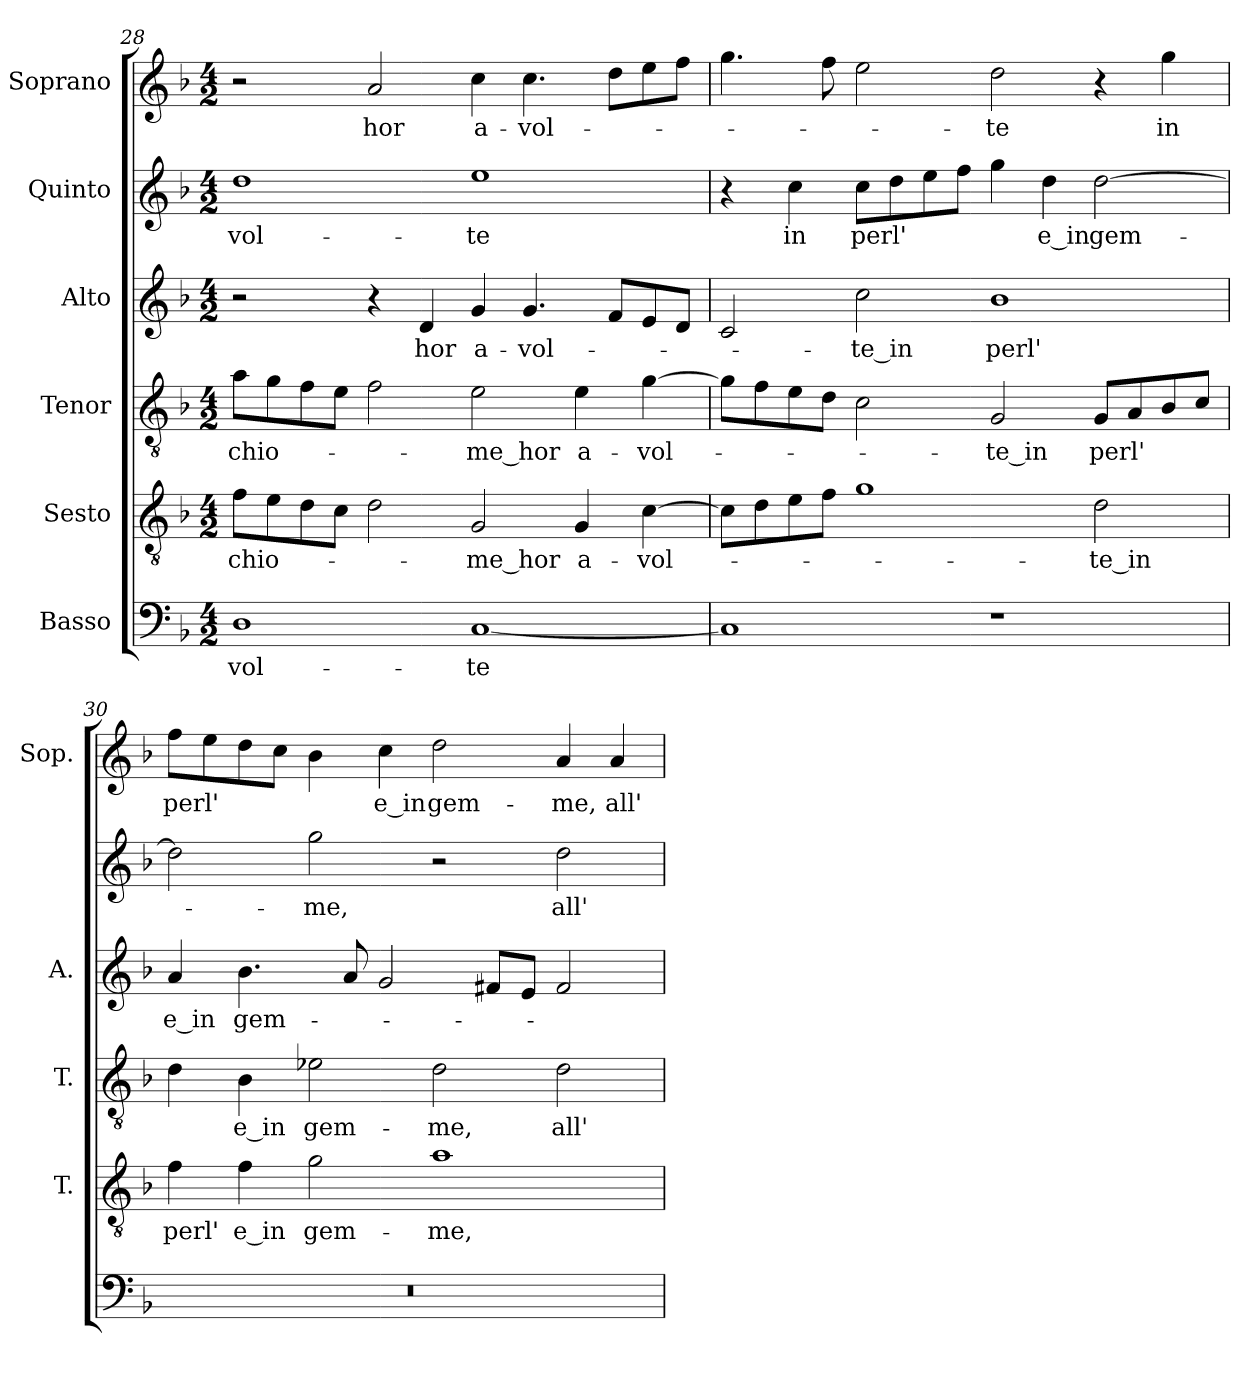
**kern	**text	**kern	**text	**kern	**text	**kern	**text	**kern	**text	**kern	**text
*part6	*part6	*part5	*part5	*part4	*part4	*part3	*part3	*part2	*part2	*part1	*part1
*staff6	*staff6	*staff5	*staff5	*staff4	*staff4	*staff3	*staff3	*staff2	*staff2	*staff1	*staff1
*I"Basso	*	*I"Sesto	*	*I"Tenor	*	*I"Alto	*	*I"Quinto	*	*I"Soprano	*
*	*	*I'T.	*	*I'T.	*	*I'A.	*	*	*	*I'Sop.	*
*clefF4	*	*clefGv2	*	*clefGv2	*	*clefG2	*	*clefG2	*	*clefG2	*
*	*	*ITrd7c12	*	*ITrd7c12	*	*	*	*	*	*	*
*k[b-]	*	*k[b-]	*	*k[b-]	*	*k[b-]	*	*k[b-]	*	*k[b-]	*
*F:	*	*F:	*	*F:	*	*F:	*	*F:	*	*F:	*
*M4/2	*	*M4/2	*	*M4/2	*	*M4/2	*	*M4/2	*	*M4/2	*
=28	=28	=28	=28	=28	=28	=28	=28	=28	=28	=28	=28
!	!LO:LY:b:color=#000000	!	!	!	!	!	!	!	!	!	!
!	!	!	!LO:LY:b:color=#000000	!	!	!	!	!	!	!	!
!	!	!	!	!	!LO:LY:b:color=#000000	!	!	!	!	!	!
!	!	!	!	!	!	!	!	!	!LO:LY:b:color=#000000	!	!
1Di	-vol-	8Fi\L	chio-	8Ai\L	chio-	2r	.	1ddi	-vol-	2r	.
.	.	8Ei\	.	8Gi\	.	.	.	.	.	.	.
.	.	8Di\	.	8Fi\	.	.	.	.	.	.	.
.	.	8Ci\J	.	8Ei\J	.	.	.	.	.	.	.
!	!	!	!	!	!	!	!	!	!	!	!LO:LY:b:color=#000000
.	.	2Di\	.	2Fi\	.	4r	.	.	.	2ai/	hor
!	!	!	!	!	!	!	!LO:LY:b:color=#000000	!	!	!	!
.	.	.	.	.	.	4di/	hor	.	.	.	.
!	!LO:LY:b:color=#000000	!	!	!	!	!	!	!	!	!	!
!	!	!	!LO:LY:b:color=#000000	!	!	!	!	!	!	!	!
!	!	!	!	!	!LO:LY:b:color=#000000	!	!	!	!	!	!
!	!	!	!	!	!	!	!LO:LY:b:color=#000000	!	!	!	!
!	!	!	!	!	!	!	!	!	!LO:LY:b:color=#000000	!	!
!	!	!	!	!	!	!	!	!	!	!	!LO:LY:b:color=#000000
[1Ci	-te	2GGi/	-me_hor	2Ei\	-me_hor	4gi/	a-	1eei	-te	4cci\	a-
!	!	!	!	!	!	!	!LO:LY:b:color=#000000	!	!	!	!
!	!	!	!	!	!	!	!	!	!	!	!LO:LY:b:color=#000000
.	.	.	.	.	.	4.gi/	-vol-	.	.	4.cci\	-vol-
!	!	!	!LO:LY:b:color=#000000	!	!	!	!	!	!	!	!
!	!	!	!	!	!LO:LY:b:color=#000000	!	!	!	!	!	!
.	.	4GGi/	a-	4Ei\	a-	.	.	.	.	.	.
.	.	.	.	.	.	8fi/L	.	.	.	8ddi\L	.
!	!	!	!LO:LY:b:color=#000000	!	!	!	!	!	!	!	!
!	!	!	!	!	!LO:LY:b:color=#000000	!	!	!	!	!	!
.	.	[4Ci\	-vol-	[4Gi\	-vol-	8ei/	.	.	.	8eei\	.
.	.	.	.	.	.	8di/J	.	.	.	8ffi\J	.
!!LO:LB:g=z
=29	=29	=29	=29	=29	=29	=29	=29	=29	=29	=29	=29
1Ci]	.	8Ci\L]	.	8Gi\L]	.	2ci/	.	4r	.	4.ggi\	.
.	.	8Di\	.	8Fi\	.	.	.	.	.	.	.
!	!	!	!	!	!	!	!	!	!LO:LY:b:color=#000000	!	!
.	.	8Ei\	.	8Ei\	.	.	.	4cci\	in	.	.
.	.	8Fi\J	.	8Di\J	.	.	.	.	.	8ffi\	.
!	!	!	!	!	!	!	!LO:LY:b:color=#000000	!	!	!	!
!	!	!	!	!	!	!	!	!	!LO:LY:b:color=#000000	!	!
.	.	1Gi	.	2Ci\	.	2cci\	-te_in	8cci\L	perl'	2eei\	.
.	.	.	.	.	.	.	.	8ddi\	.	.	.
.	.	.	.	.	.	.	.	8eei\	.	.	.
.	.	.	.	.	.	.	.	8ffi\J	.	.	.
!	!	!	!	!	!LO:LY:b:color=#000000	!	!	!	!	!	!
!	!	!	!	!	!	!	!LO:LY:b:color=#000000	!	!	!	!
!	!	!	!	!	!	!	!	!	!	!	!LO:LY:b:color=#000000
1r	.	.	.	2GGi/	-te_in	1b-i	perl'	4ggi\	.	2ddi\	-te
!	!	!	!	!	!	!	!	!	!LO:LY:b:color=#000000	!	!
.	.	.	.	.	.	.	.	4ddi\	e_in	.	.
!	!	!	!LO:LY:b:color=#000000	!	!	!	!	!	!	!	!
!	!	!	!	!	!LO:LY:b:color=#000000	!	!	!	!	!	!
!	!	!	!	!	!	!	!	!	!LO:LY:b:color=#000000	!	!
.	.	2Di\	-te_in	8GGi/L	perl'	.	.	[2ddi\	gem-	4r	.
.	.	.	.	8AAi/	.	.	.	.	.	.	.
!	!	!	!	!	!	!	!	!	!	!	!LO:LY:b:color=#000000
.	.	.	.	8BB-i/	.	.	.	.	.	4ggi\	in
.	.	.	.	8Ci/J	.	.	.	.	.	.	.
=30	=30	=30	=30	=30	=30	=30	=30	=30	=30	=30	=30
!LO:N:vis=1	!	!	!	!	!	!	!	!	!	!	!
!	!	!	!LO:LY:b:color=#000000	!	!	!	!	!	!	!	!
!	!	!	!	!	!	!	!LO:LY:b:color=#000000	!	!	!	!
!	!	!	!	!	!	!	!	!	!	!	!LO:LY:b:color=#000000
0r	.	4Fi\	perl'	4Di\	.	4ai/	e_in	2ddi\]	.	8ffi\L	perl'
.	.	.	.	.	.	.	.	.	.	8eei\	.
!	!	!	!LO:LY:b:color=#000000	!	!	!	!	!	!	!	!
!	!	!	!	!	!LO:LY:b:color=#000000	!	!	!	!	!	!
!	!	!	!	!	!	!	!LO:LY:b:color=#000000	!	!	!	!
.	.	4Fi\	e_in	4BB-i\	e_in	4.b-i\	gem-	.	.	8ddi\	.
.	.	.	.	.	.	.	.	.	.	8cci\J	.
!	!	!	!LO:LY:b:color=#000000	!	!	!	!	!	!	!	!
!	!	!	!	!	!LO:LY:b:color=#000000	!	!	!	!	!	!
!	!	!	!	!	!	!	!	!	!LO:LY:b:color=#000000	!	!
.	.	2Gi\	gem-	2E-Xi\	gem-	.	.	2ggi\	-me,	4b-i\	.
.	.	.	.	.	.	8ai/	.	.	.	.	.
!	!	!	!	!	!	!	!	!	!	!	!LO:LY:b:color=#000000
.	.	.	.	.	.	2gi/	.	.	.	4cci\	e_in
!	!	!	!LO:LY:b:color=#000000	!	!	!	!	!	!	!	!
!	!	!	!	!	!LO:LY:b:color=#000000	!	!	!	!	!	!
!	!	!	!	!	!	!	!	!	!	!	!LO:LY:b:color=#000000
.	.	1Ai	-me,	2Di\	-me,	.	.	2r	.	2ddi\	gem-
.	.	.	.	.	.	8f#Xi/L	.	.	.	.	.
.	.	.	.	.	.	8ei/J	.	.	.	.	.
!	!	!	!	!	!LO:LY:b:color=#000000	!	!	!	!	!	!
!	!	!	!	!	!	!	!	!	!LO:LY:b:color=#000000	!	!
!	!	!	!	!	!	!	!	!	!	!	!LO:LY:b:color=#000000
.	.	.	.	2Di\	all'	2f#i/	.	2ddi\	all'	4ai/	-me,
!	!	!	!	!	!	!	!	!	!	!	!LO:LY:b:color=#000000
.	.	.	.	.	.	.	.	.	.	4ai/	all'
=	=	=	=	=	=	=	=	=	=	=	=
*-	*-	*-	*-	*-	*-	*-	*-	*-	*-	*-	*-
